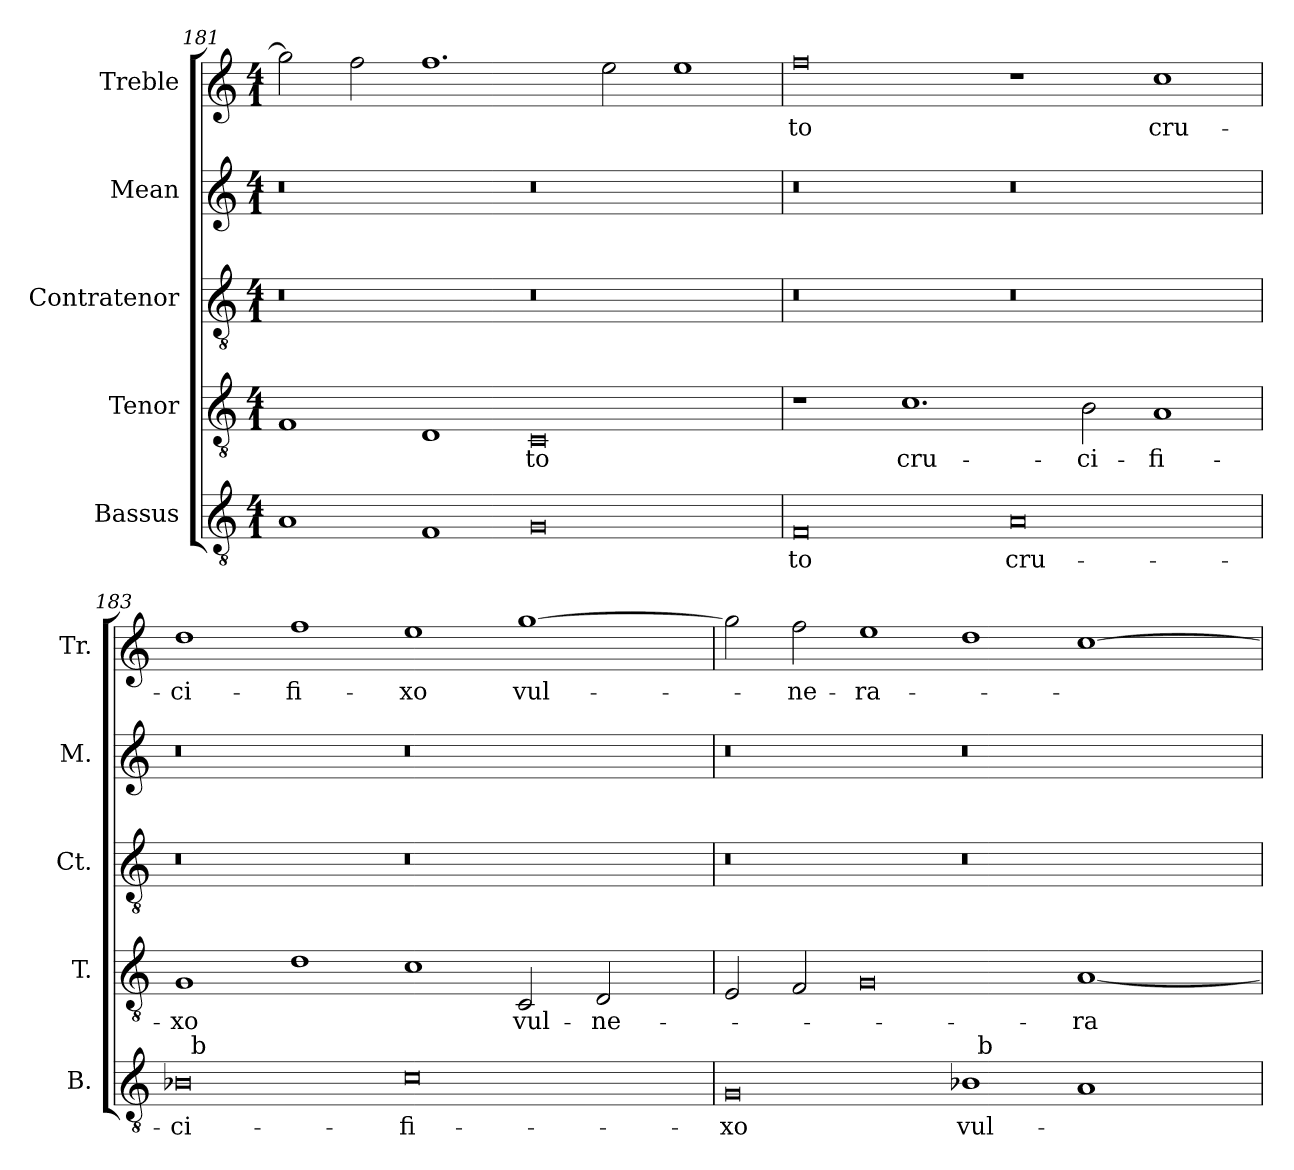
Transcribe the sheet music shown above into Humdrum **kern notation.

**kern	**text	**kern	**text	**kern	**kern	**kern	**text
*part5	*part5	*part4	*part4	*part3	*part2	*part1	*part1
*staff5	*staff5	*staff4	*staff4	*staff3	*staff2	*staff1	*staff1
*I"Bassus	*	*I"Tenor	*	*I"Contratenor	*I"Mean	*I"Treble	*
*I'B.	*	*I'T.	*	*I'Ct.	*I'M.	*I'Tr.	*
*clefGv2	*	*clefGv2	*	*clefGv2	*clefG2	*clefG2	*
*ITrd7c12	*	*ITrd7c12	*	*ITrd7c12	*	*	*
*k[]	*	*k[]	*	*k[]	*k[]	*k[]	*
*	*	*	*	*	*C:	*C:	*
*M4/1	*	*M4/1	*	*M4/1	*M4/1	*M4/1	*
=181	=181	=181	=181	=181	=181	=181	=181
1AAi	.	1FFi	.	0r	0r	2ggi\]	.
.	.	.	.	.	.	2ffi\	.
1FFi	.	1DDi	.	.	.	1.ffi	.
!	!	!	!LO:LY:b:color=#000000	!	!	!	!
0GGi	.	0CCi	-to	0r	0r	.	.
.	.	.	.	.	.	2eei\	.
.	.	.	.	.	.	1eei	.
!!LO:PB:g=z
=182`	=182`	=182`	=182`	=182`	=182`	=182`	=182`
!	!LO:LY:b:color=#000000	!	!	!	!	!	!
!	!	!	!	!	!	!	!LO:LY:b:color=#000000
0FFi	-to	1r	.	0r	0r	0ffi	-to
!	!	!	!LO:LY:b:color=#000000	!	!	!	!
.	.	1.Ci	cru-	.	.	.	.
!	!LO:LY:b:color=#000000	!	!	!	!	!	!
0AAi	cru-	.	.	0r	0r	1r	.
!	!	!	!LO:LY:b:color=#000000	!	!	!	!
.	.	2BBi\	-ci-	.	.	.	.
!	!	!	!LO:LY:b:color=#000000	!	!	!	!
!	!	!	!	!	!	!	!LO:LY:b:color=#000000
.	.	1AAi	-fi-	.	.	1cci	cru-
=183`	=183`	=183`	=183`	=183`	=183`	=183`	=183`
!	!LO:LY:b:color=#000000	!	!	!	!	!	!
!	!	!	!LO:LY:b:color=#000000	!	!	!	!
!	!	!	!	!	!	!	!LO:LY:b:color=#000000
*^	*	*	*	*	*	*	*
0BB-i	32ryy	-ci-	1GGi	-xo	0r	0r	1ddi	-ci-
.	256ryy	.	.	.	.	.	.	.
!	!LO:TX:a:t=b	!	!	!	!	!	!	!
.	1ryy	.	.	.	.	.	.	.
!	!	!	!	!	!	!	!	!LO:LY:b:color=#000000
.	.	.	1Di	.	.	.	1ffi	-fi-
.	1ryy	.	.	.	.	.	.	.
!	!	!LO:LY:b:color=#000000	!	!	!	!	!	!
!	!	!	!	!	!	!	!	!LO:LY:b:color=#000000
0Ci	.	-fi-	1Ci	.	0r	0r	1eei	-xo
.	1ryy	.	.	.	.	.	.	.
!	!	!	!	!LO:LY:b:color=#000000	!	!	!	!
!	!	!	!	!	!	!	!	!LO:LY:b:color=#000000
.	.	.	2CCi/	vul-	.	.	[>1ggi	vul-
.	2ryy	.	.	.	.	.	.	.
!	!	!	!	!LO:LY:b:color=#000000	!	!	!	!
.	.	.	2DDi/	-ne-	.	.	.	.
.	4ryy	.	.	.	.	.	.	.
.	8ryy	.	.	.	.	.	.	.
.	16ryy	.	.	.	.	.	.	.
.	64..ryy	.	.	.	.	.	.	.
=184`	=184`	=184`	=184`	=184`	=184`	=184`	=184`	=184`
!	!	!LO:LY:b:color=#000000	!	!	!	!	!	!
0GGi	1ryy	-xo	2EEi/	.	0r	0r	2ggi\]	.
!	!	!	!	!	!	!	!	!LO:LY:b:color=#000000
.	.	.	2FFi/	.	.	.	2ffi\	-ne-
!	!	!	!	!	!	!	!	!LO:LY:b:color=#000000
.	1ryy	.	0GGi	.	.	.	1eei	-ra-
!	!	!LO:LY:b:color=#000000	!	!	!	!	!	!
1BB-i	32ryy	vul-	.	.	0r	0r	1ddi	.
.	256ryy	.	.	.	.	.	.	.
!	!LO:TX:a:t=b	!	!	!	!	!	!	!
.	1ryy	.	.	.	.	.	.	.
!	!	!	!	!LO:LY:b:color=#000000	!	!	!	!
1AAi	.	.	[<1AAi	-ra-	.	.	[>1cci	.
.	2ryy	.	.	.	.	.	.	.
.	4ryy	.	.	.	.	.	.	.
.	8ryy	.	.	.	.	.	.	.
.	16ryy	.	.	.	.	.	.	.
.	64..ryy	.	.	.	.	.	.	.
*v	*v	*	*	*	*	*	*	*
=`	=`	=`	=`	=`	=`	=`	=`
*-	*-	*-	*-	*-	*-	*-	*-
